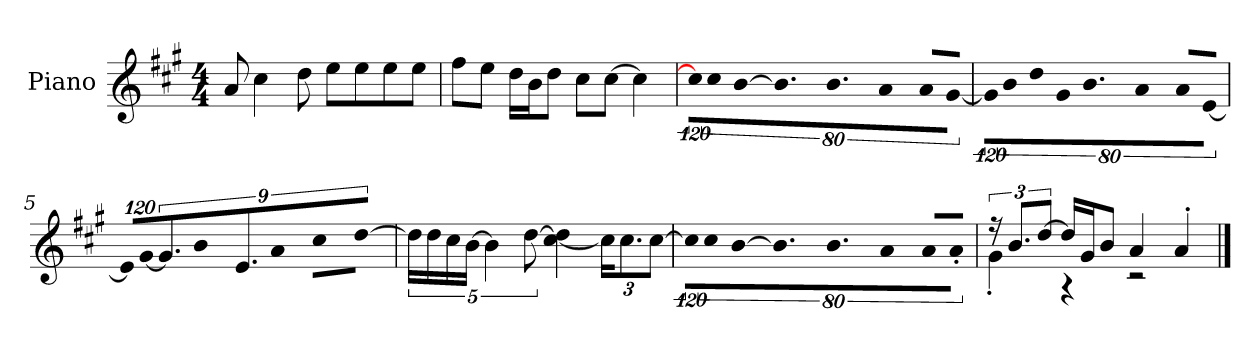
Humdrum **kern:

**kern
*part1
*staff1
*I"Piano
*I'P-no
*clefG2
*k[f#c#g#]
*M4/4
*MM90
=1
8a/
4cc#\
8dd\
8ee\L
8ee\
8ee\
8ee\J
=2
8ff#\L
8ee\J
16dd\LL
16b\J
8dd\J
8cc#\L
[8cc#\J
4cc#\]
=3
!LO:N:vis=16
1920%107cc#\KL]
!LO:N:vis=8
640%71cc#\
!LO:N:vis=16
[1920%107b\K
9.b\]
9.b\J
!LO:N:vis=4
1920%427a/
!LO:N:vis=8
640%71a/L
!LO:N:vis=8
[640%71g#/J
=4
!LO:N:vis=16
1920%107g#\KL]
!LO:N:vis=8
640%71b\
!LO:N:vis=8
640%71dd\
!LO:N:vis=8
640%71g#\
9.b\J
!LO:N:vis=4
1920%427a/
!LO:N:vis=8
640%71a/L
!LO:N:vis=8
[640%71e/J
!!LO:LB:g=z
=5
!LO:N:vis=16
1920%107e/LL]
!LO:N:vis=16
[1920%107g#/J
9.g#/]
!LO:N:vis=8
640%71b/
9.e/J
!LO:N:vis=4
1920%427a/
!LO:N:vis=8
640%71cc#\L
!LO:N:vis=8
[640%71dd\J
=6
20dd\LL]
20dd\
20cc#\
[20b\JJ
5b\]
[10dd\
[4cc#\ 4dd\]
*Xbrackettup
24cc#\KL]
12.cc#\
[12cc#\J
=7
*brackettup
!LO:N:vis=16
1920%107cc#\KL]
!LO:N:vis=8
640%71cc#\
!LO:N:vis=16
[1920%107b\K
9.b\]
9.b\J
!LO:N:vis=4
1920%427a/
!LO:N:vis=8
640%71a/L
!LO:N:vis=8
640%71a'/J
=8
*^
24r	4g#'\
12.b/L	.
[12dd/J	.
16dd/LL]	4r
16g#/J	.
8b/J	.
4a/	2r
4a'/	.
*v	*v
==
*-
